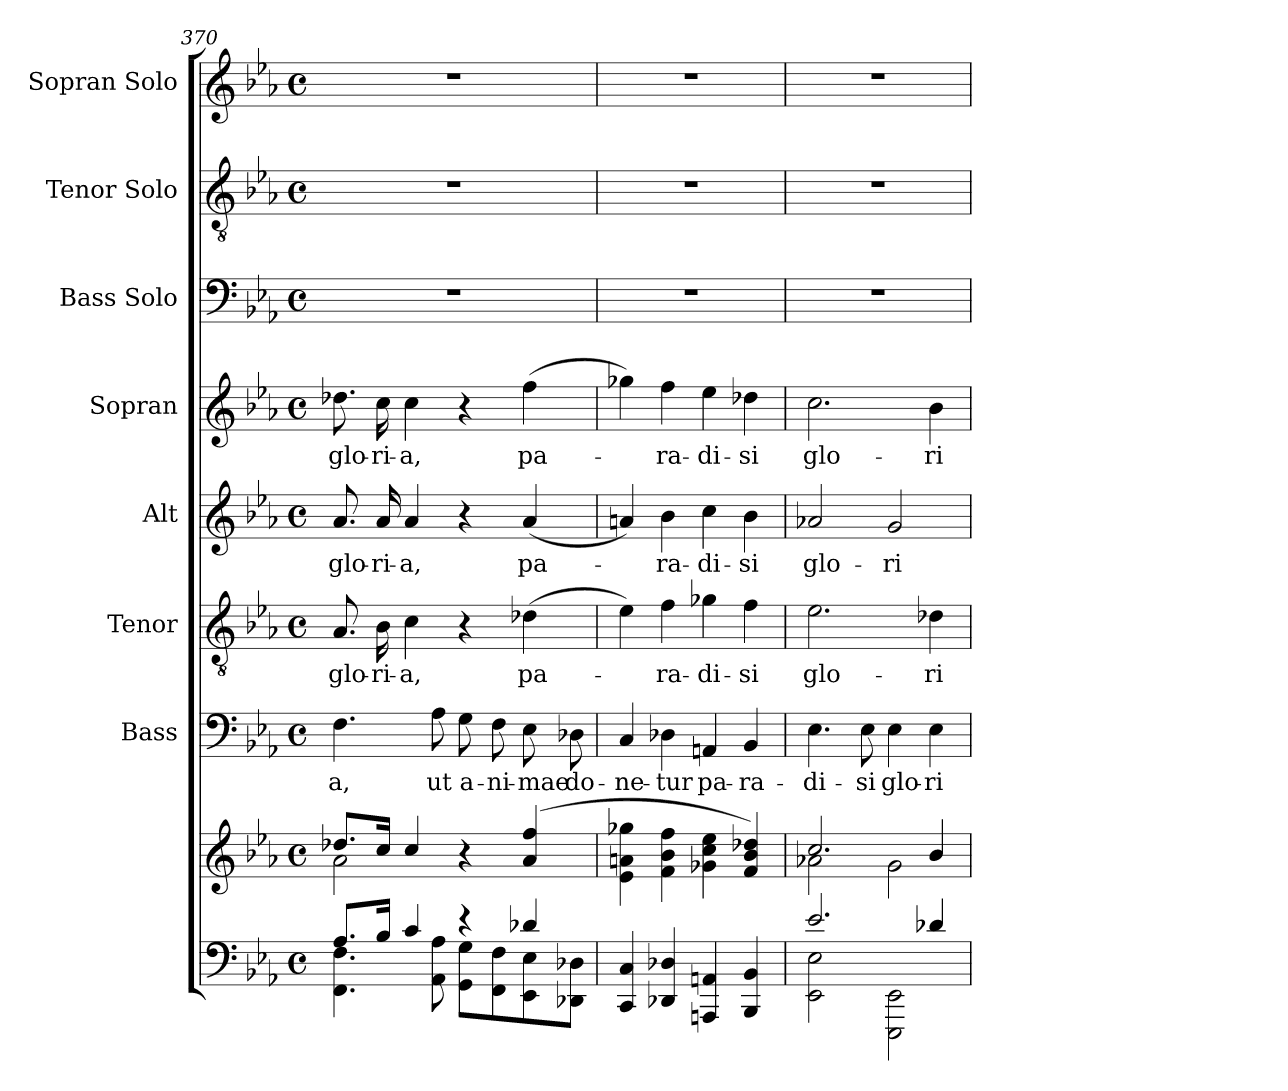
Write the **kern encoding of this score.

**kern	**kern	**kern	**text	**kern	**text	**kern	**text	**kern	**text	**kern	**kern	**kern
*part8	*part8	*part7	*part7	*part6	*part6	*part5	*part5	*part4	*part4	*part3	*part2	*part1
*staff9	*staff8	*staff7	*staff7	*staff6	*staff6	*staff5	*staff5	*staff4	*staff4	*staff3	*staff2	*staff1
*	*	*I"Bass	*	*I"Tenor	*	*I"Alt	*	*I"Sopran	*	*I"Bass Solo	*I"Tenor Solo	*I"Sopran Solo
*	*	*I'B.	*	*I'T.	*	*I'A.	*	*I'S.	*	*I'B. Solo	*I'T. Solo	*I'S. Solo
*clefF4	*clefG2	*clefF4	*	*clefGv2	*	*clefG2	*	*clefG2	*	*clefF4	*clefGv2	*clefG2
*k[b-e-a-]	*k[b-e-a-]	*k[b-e-a-]	*	*k[b-e-a-]	*	*k[b-e-a-]	*	*k[b-e-a-]	*	*k[b-e-a-]	*k[b-e-a-]	*k[b-e-a-]
*E-:	*E-:	*E-:	*	*E-:	*	*E-:	*	*E-:	*	*E-:	*E-:	*E-:
*M4/4	*M4/4	*M4/4	*	*M4/4	*	*M4/4	*	*M4/4	*	*M4/4	*M4/4	*M4/4
*met(c)	*met(c)	*met(c)	*	*met(c)	*	*met(c)	*	*met(c)	*	*met(c)	*met(c)	*met(c)
=370	=370	=370	=370	=370	=370	=370	=370	=370	=370	=370	=370	=370
*^	*^	*	*	*	*	*	*	*	*	*	*	*
!	!	!	!	!	!LO:LY:b	!	!LO:LY:b	!	!LO:LY:b	!	!LO:LY:b	!	!	!
8.A-/L	4.FF\ 4.F\	8.dd-X/L	2a-\	4.F\	-a,	8.A-/	glo-	8.a-/	glo-	8.dd-X\	glo-	1r	1r	1r
!	!	!	!	!	!	!	!LO:LY:b	!	!LO:LY:b	!	!LO:LY:b	!	!	!
16B-/Jk	.	16cc/Jk	.	.	.	16B-\	-ri-	16a-/	-ri-	16cc\	-ri-	.	.	.
!	!	!	!	!	!	!	!LO:LY:b	!	!LO:LY:b	!	!LO:LY:b	!	!	!
4c/	.	4cc/	.	.	.	4c\	-a,	4a-/	-a,	4cc\	-a,	.	.	.
!	!	!	!	!	!LO:LY:b	!	!	!	!	!	!	!	!	!
.	8AA-\ 8A-\	.	.	8A-\	ut	.	.	.	.	.	.	.	.	.
!	!	!	!	!	!LO:LY:b	!	!	!	!	!	!	!	!	!
4rd	8GG\ 8G\L	4r	2ryy	8G\	a-	4r	.	4r	.	4r	.	.	.	.
!	!	!	!	!	!LO:LY:b	!	!	!	!	!	!	!	!	!
.	8FF\ 8F\	.	.	8F\	-ni-	.	.	.	.	.	.	.	.	.
!	!	!	!	!	!LO:LY:b	!	!LO:LY:b	!	!LO:LY:b	!	!LO:LY:b	!	!	!
4d-X/	8EE-\ 8E-\	(4a-/ 4ff/	.	8E-\	-mae	(>4d-X\	pa-	(<4a-/	pa-	(>4ff\	pa-	.	.	.
!	!	!	!	!	!LO:LY:b	!	!	!	!	!	!	!	!	!
.	8DD-X\ 8D-X\J	.	.	8D-X\	do-	.	.	.	.	.	.	.	.	.
*	*	*v	*v	*	*	*	*	*	*	*	*	*	*	*
!!LO:PB:g=z
=371	=371	=371	=371	=371	=371	=371	=371	=371	=371	=371	=371	=371	=371
!	!	!	!	!LO:LY:b	!	!	!	!	!	!	!	!	!
*v	*v	*	*	*	*	*	*	*	*	*	*	*	*
4CC/ 4C/	4e-\ 4an\ 4gg-X\	4C/	-ne-	4e-\)	.	4an/)	.	4gg-X\)	.	1r	1r	1r
!	!	!	!LO:LY:b	!	!LO:LY:b	!	!LO:LY:b	!	!LO:LY:b	!	!	!
4DD-X/ 4D-X/	4f\ 4b-\ 4ff\	4D-X\	-tur	4f\	-ra-	4b-\	-ra-	4ff\	-ra-	.	.	.
!	!	!	!LO:LY:b	!	!LO:LY:b	!	!LO:LY:b	!	!LO:LY:b	!	!	!
4AAAn/ 4AAn/	4g-X\ 4cc\ 4ee-\	4AAn/	pa-	4g-X\	-di-	4cc\	-di-	4ee-\	-di-	.	.	.
!	!	!	!LO:LY:b	!	!LO:LY:b	!	!LO:LY:b	!	!LO:LY:b	!	!	!
4BBB-/ 4BB-/	4f/ 4b-/ 4dd-X/)	4BB-/	-ra-	4f\	-si	4b-\	-si	4dd-X\	-si	.	.	.
=372	=372	=372	=372	=372	=372	=372	=372	=372	=372	=372	=372	=372
*^	*^	*	*	*	*	*	*	*	*	*	*	*
!	!	!	!	!	!LO:LY:b	!	!LO:LY:b	!	!LO:LY:b	!	!LO:LY:b	!	!	!
2.e-/	2EE-\ 2E-\	2.cc/	2a-X\	4.E-\	-di-	2.e-\	glo-	2a-X/	glo-	2.cc\	glo-	1r	1r	1r
!	!	!	!	!	!LO:LY:b	!	!	!	!	!	!	!	!	!
.	.	.	.	8E-\	-si	.	.	.	.	.	.	.	.	.
!	!	!	!	!	!LO:LY:b	!	!	!	!LO:LY:b	!	!	!	!	!
.	2EEE-\ 2EE-\	.	2g\	4E-\	glo-	.	.	2g/	-ri-	.	.	.	.	.
!	!	!	!	!	!LO:LY:b	!	!LO:LY:b	!	!	!	!LO:LY:b	!	!	!
4d-X/	.	4b-/	.	4E-\	-ri-	4d-X\	-ri-	.	.	4b-\	-ri-	.	.	.
*v	*v	*	*	*	*	*	*	*	*	*	*	*	*	*
*	*v	*v	*	*	*	*	*	*	*	*	*	*	*
=	=	=	=	=	=	=	=	=	=	=	=	=
*-	*-	*-	*-	*-	*-	*-	*-	*-	*-	*-	*-	*-
